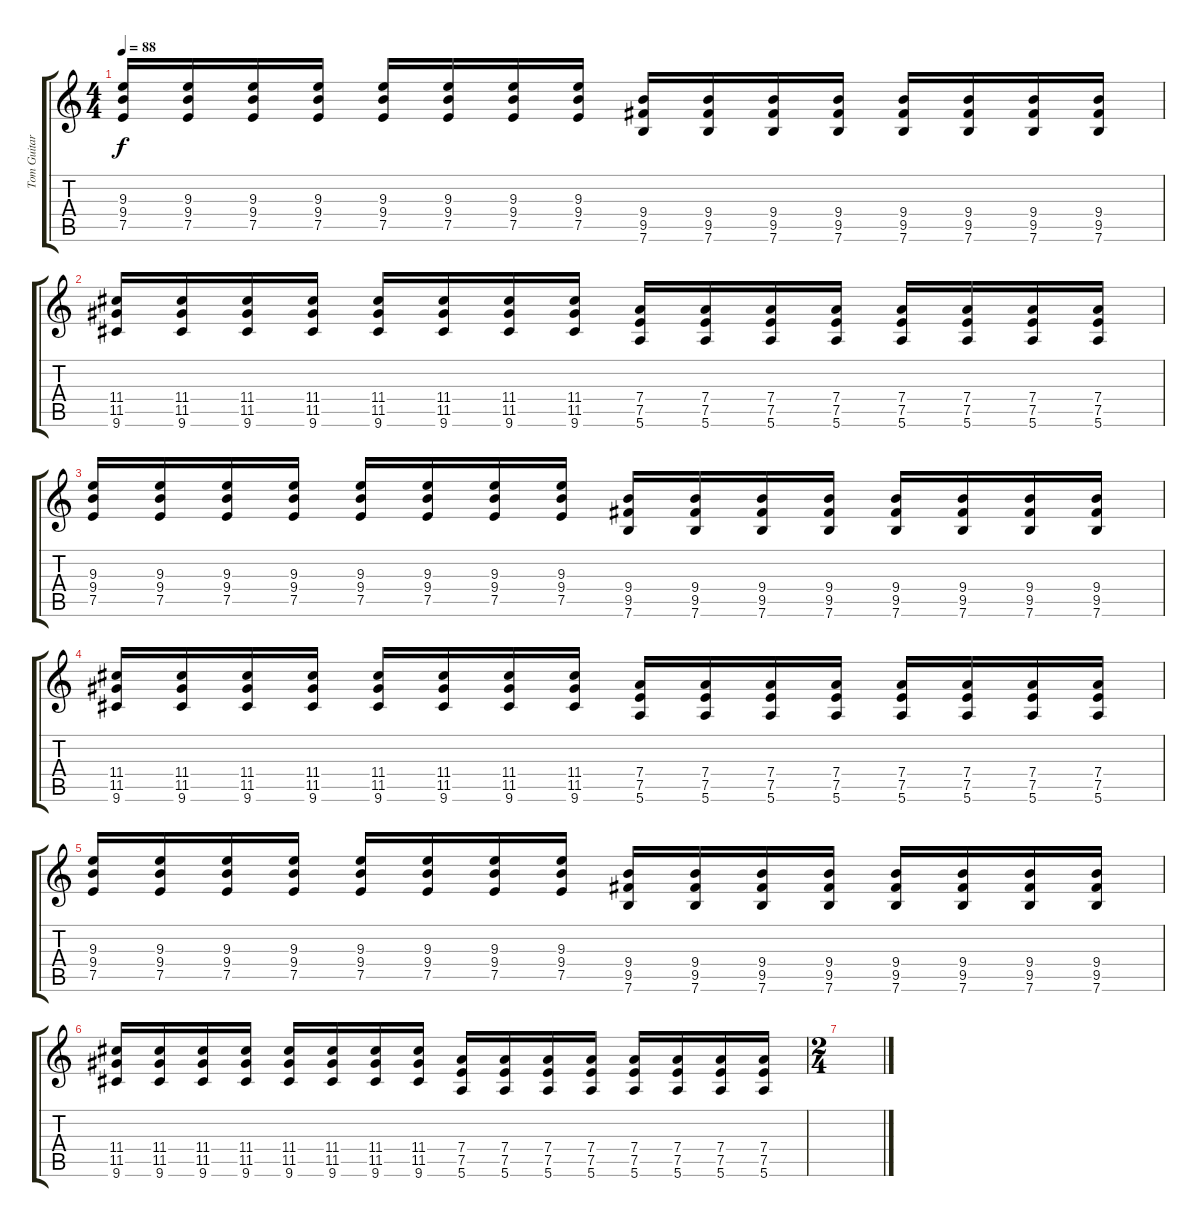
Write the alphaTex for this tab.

\track ("Tom Guitar" "Tom Guitar") {instrument distortionguitar}
\staff {score tabs}
\tuning (E4 B3 G3 D3 A2 E2) {hide}
\ts (4 4)
\tempo 88
\clef g2
\ks c
(9.3 9.4 7.5).16{dy f} (9.3 9.4 7.5).16 (9.3 9.4 7.5).16 (9.3 9.4 7.5).16 (9.3 9.4 7.5).16 (9.3 9.4 7.5).16 (9.3 9.4 7.5).16 (9.3 9.4 7.5).16 (9.4 9.5 7.6).16 (9.4 9.5 7.6).16 (9.4 9.5 7.6).16 (9.4 9.5 7.6).16 (9.4 9.5 7.6).16 (9.4 9.5 7.6).16 (9.4 9.5 7.6).16 (9.4 9.5 7.6).16 |
(11.4 11.5 9.6).16 (11.4 11.5 9.6).16 (11.4 11.5 9.6).16 (11.4 11.5 9.6).16 (11.4 11.5 9.6).16 (11.4 11.5 9.6).16 (11.4 11.5 9.6).16 (11.4 11.5 9.6).16 (7.4 7.5 5.6).16 (7.4 7.5 5.6).16 (7.4 7.5 5.6).16 (7.4 7.5 5.6).16 (7.4 7.5 5.6).16 (7.4 7.5 5.6).16 (7.4 7.5 5.6).16 (7.4 7.5 5.6).16 |
(9.3 9.4 7.5).16{volume 0} (9.3 9.4 7.5).16 (9.3 9.4 7.5).16 (9.3 9.4 7.5).16 (9.3 9.4 7.5).16 (9.3 9.4 7.5).16 (9.3 9.4 7.5).16 (9.3 9.4 7.5).16 (9.4 9.5 7.6).16 (9.4 9.5 7.6).16 (9.4 9.5 7.6).16 (9.4 9.5 7.6).16 (9.4 9.5 7.6).16 (9.4 9.5 7.6).16 (9.4 9.5 7.6).16 (9.4 9.5 7.6).16 |
(11.4 11.5 9.6).16 (11.4 11.5 9.6).16 (11.4 11.5 9.6).16 (11.4 11.5 9.6).16 (11.4 11.5 9.6).16 (11.4 11.5 9.6).16 (11.4 11.5 9.6).16 (11.4 11.5 9.6).16 (7.4 7.5 5.6).16 (7.4 7.5 5.6).16 (7.4 7.5 5.6).16 (7.4 7.5 5.6).16 (7.4 7.5 5.6).16 (7.4 7.5 5.6).16 (7.4 7.5 5.6).16 (7.4 7.5 5.6).16 |
(9.3 9.4 7.5).16 (9.3 9.4 7.5).16 (9.3 9.4 7.5).16 (9.3 9.4 7.5).16 (9.3 9.4 7.5).16 (9.3 9.4 7.5).16 (9.3 9.4 7.5).16 (9.3 9.4 7.5).16 (9.4 9.5 7.6).16 (9.4 9.5 7.6).16 (9.4 9.5 7.6).16 (9.4 9.5 7.6).16 (9.4 9.5 7.6).16 (9.4 9.5 7.6).16 (9.4 9.5 7.6).16 (9.4 9.5 7.6).16 |
(11.4 11.5 9.6).16 (11.4 11.5 9.6).16 (11.4 11.5 9.6).16 (11.4 11.5 9.6).16 (11.4 11.5 9.6).16 (11.4 11.5 9.6).16 (11.4 11.5 9.6).16 (11.4 11.5 9.6).16 (7.4 7.5 5.6).16 (7.4 7.5 5.6).16 (7.4 7.5 5.6).16 (7.4 7.5 5.6).16 (7.4 7.5 5.6).16 (7.4 7.5 5.6).16 (7.4 7.5 5.6).16 (7.4 7.5 5.6).16 |
\ts (2 4)
